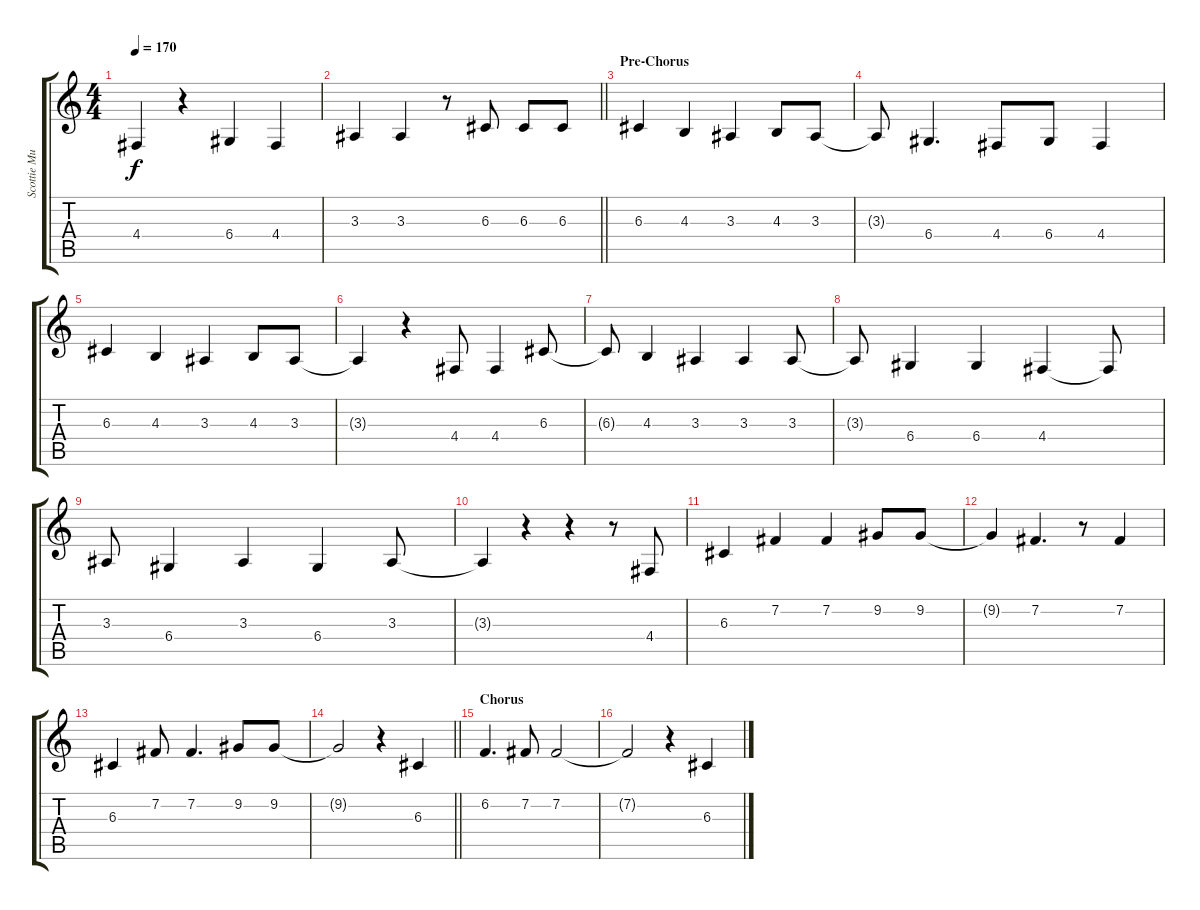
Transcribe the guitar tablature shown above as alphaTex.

\track ("Scottie Murphy - Vocals" "Scottie Mu") {instrument altosax}
\staff {score tabs}
\tuning (E4 B3 G3 D3 A2 E2) {hide}
\ts (4 4)
\tempo 170
\clef g2
\ks c
4.4{t}.4{dy f} r.4 6.4.4 4.4.4 |
\barLineRight lightlight
3.3.4 3.3.4 r.8 6.3.8 6.3.8 6.3.8 |
\section ("" "Pre-Chorus")
6.3.4 4.3.4 3.3.4 4.3.8 3.3.8 |
3.3{t}.8 6.4.4{d} 4.4.8 6.4.8 4.4.4 |
6.3.4 4.3.4 3.3.4 4.3.8 3.3.8 |
3.3{t}.4 r.4 4.4.8 4.4.4 6.3.8 |
6.3{t}.8 4.3.4 3.3.4 3.3.4 3.3.8 |
3.3{t}.8 6.4.4 6.4.4 4.4.4 4.4{t}.8 |
3.3.8 6.4.4 3.3.4 6.4.4 3.3.8 |
3.3{t}.4 r.4 r.4 r.8 4.4.8 |
6.3.4 7.2.4 7.2.4 9.2.8 9.2.8 |
9.2{t}.4 7.2.4{d} r.8 7.2.4 |
6.3.4 7.2.8 7.2.4{d} 9.2.8 9.2.8 |
\barLineRight lightlight
9.2{t}.2 r.4 6.3.4 |
\section ("" "Chorus")
6.2.4{d} 7.2.8 7.2.2 |
7.2{t}.2 r.4 6.3.4
